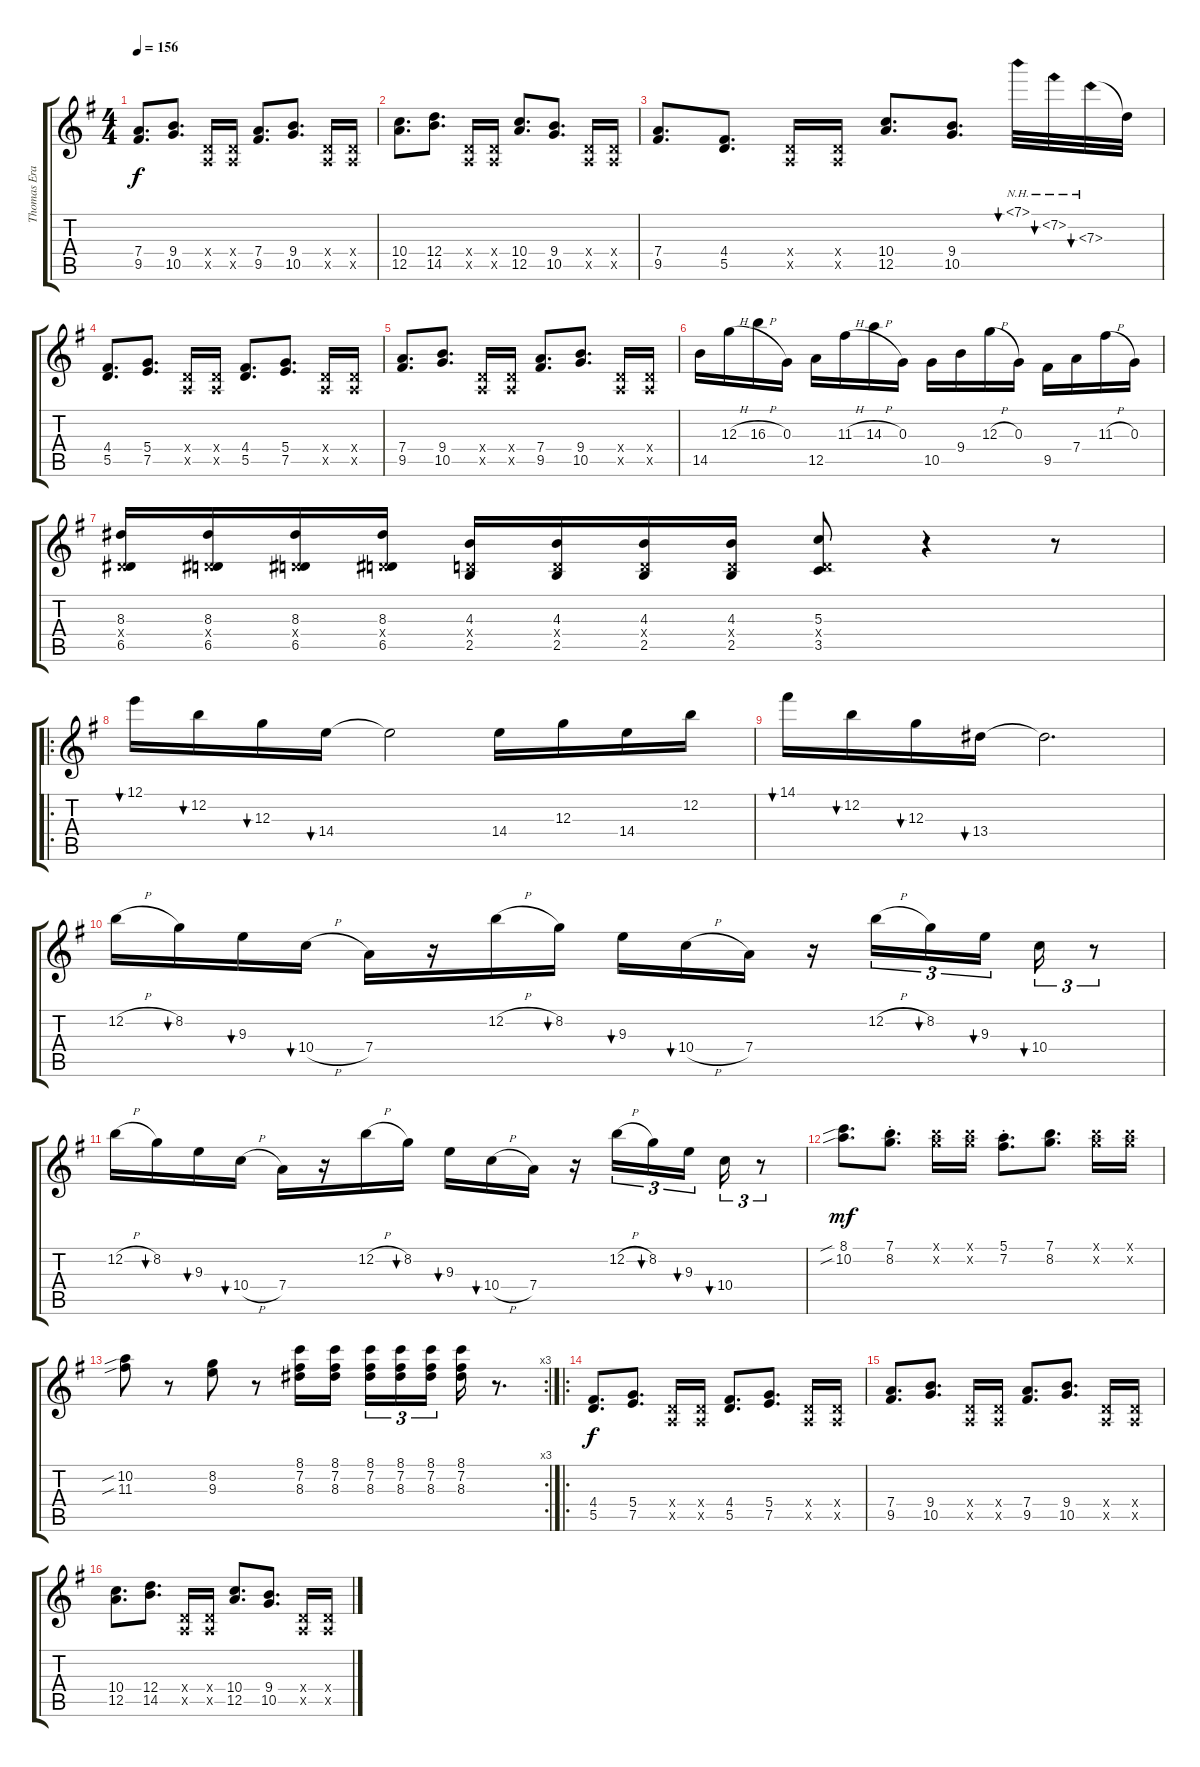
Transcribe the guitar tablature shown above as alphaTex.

\track ("Thomas Erak" "Thomas Era") {instrument overdrivenguitar}
\staff {score tabs}
\tuning (E4 B3 G3 D3 A2 E2) {hide}
\ts (4 4)
\tempo 156
\clef g2
\ks g
(7.4 9.5).8{d dy f} (9.4 10.5).8{d} (0.4{x} 0.5{x}).16 (0.4{x} 0.5{x}).16 (7.4 9.5).8{d} (9.4 10.5).8{d} (0.4{x} 0.5{x}).16 (0.4{x} 0.5{x}).16 |
(10.4 12.5).8{d} (12.4 14.5).8{d} (0.4{x} 0.5{x}).16 (0.4{x} 0.5{x}).16 (10.4 12.5).8{d} (9.4 10.5).8{d} (0.4{x} 0.5{x}).16 (0.4{x} 0.5{x}).16 |
(7.4 9.5).8{d} (4.4 5.5).8{d} (0.4{x} 0.5{x}).16 (0.4{x} 0.5{x}).16 (10.4 12.5).8{d} (9.4 10.5).8{d} 7.1{nh}.32{bu 480} 7.2{nh}.32{bu 480} 7.3{nh}.32{bu 480} 7.3{t}.32 |
(4.4 5.5).8{d} (5.4 7.5).8{d} (0.4{x} 0.5{x}).16 (0.4{x} 0.5{x}).16 (4.4 5.5).8{d} (5.4 7.5).8{d} (0.4{x} 0.5{x}).16 (0.4{x} 0.5{x}).16 |
(7.4 9.5).8{d} (9.4 10.5).8{d} (0.4{x} 0.5{x}).16 (0.4{x} 0.5{x}).16 (7.4 9.5).8{d} (9.4 10.5).8{d} (0.4{x} 0.5{x}).16 (0.4{x} 0.5{x}).16 |
14.5.16 12.3{h}.16 16.3{h}.16 0.3.16 12.5.16 11.3{h}.16 14.3{h}.16 0.3.16 10.5.16 9.4.16 12.3{h}.16 0.3.16 9.5.16 7.4.16 11.3{h}.16 0.3.16 |
(8.3 0.4{x} 6.5).16 (8.3 0.4{x} 6.5).16 (8.3 0.4{x} 6.5).16 (8.3 0.4{x} 6.5).16 (4.3 0.4{x} 2.5).16 (4.3 0.4{x} 2.5).16 (4.3 0.4{x} 2.5).16 (4.3 0.4{x} 2.5).16 (5.3 0.4{x} 3.5).8 r.4 r.8 |
\ro
12.1.16{bu 480} 12.2.16{bu 480} 12.3.16{bu 480} 14.4.16{bu 480} 14.4{t}.2 14.4.16 12.3.16 14.4.16 12.2.16 |
14.1.16{bu 480} 12.2.16{bu 480} 12.3.16{bu 480} 13.4.16{bu 480} 13.4{t}.2{d} |
12.2{h}.16 8.2.16{bu 480} 9.3.16{bu 480} 10.4{h}.16{bu 480} 7.4.16 r.16 12.2{h}.16 8.2.16{bu 480} 9.3.16{bu 480} 10.4{h}.16{bu 480} 7.4.16 r.16 12.2{h}.16{tu (3 2)} 8.2.16{tu (3 2) bu 480} 9.3.16{tu (3 2) bu 480 beam splitsecondary} 10.4.16{tu (3 2) bu 480} r.8{tu (3 2)} |
12.2{h}.16 8.2.16{bu 480} 9.3.16{bu 480} 10.4{h}.16{bu 480} 7.4.16 r.16 12.2{h}.16 8.2.16{bu 480} 9.3.16{bu 480} 10.4{h}.16{bu 480} 7.4.16 r.16 12.2{h}.16{tu (3 2)} 8.2.16{tu (3 2) bu 480} 9.3.16{tu (3 2) bu 480 beam splitsecondary} 10.4.16{tu (3 2) bu 480} r.8{tu (3 2)} |
(8.1{sib} 10.2{sib}).8{d dy mf} (7.1{st} 8.2{st}).8{d} (7.1{x} 8.2{x}).16 (7.1{x} 8.2{x}).16 (5.1{st} 7.2{st}).8{d} (7.1 8.2).8{d} (7.1{x} 8.2{x}).16 (7.1{x} 8.2{x}).16 |
\rc 3
(10.2{sib} 11.3{sib}).8 r.8 (8.2 9.3).8 r.8 (8.1 7.2 8.3).16 (8.1 7.2 8.3).16{beam splitsecondary} (8.1 7.2 8.3).16{tu (3 2)} (8.1 7.2 8.3).16{tu (3 2)} (8.1 7.2 8.3).16{tu (3 2)} (8.1 7.2 8.3).16 r.8{d} |
\ro
(4.4 5.5).8{d dy f} (5.4 7.5).8{d} (0.4{x} 0.5{x}).16 (0.4{x} 0.5{x}).16 (4.4 5.5).8{d} (5.4 7.5).8{d} (0.4{x} 0.5{x}).16 (0.4{x} 0.5{x}).16 |
(7.4 9.5).8{d} (9.4 10.5).8{d} (0.4{x} 0.5{x}).16 (0.4{x} 0.5{x}).16 (7.4 9.5).8{d} (9.4 10.5).8{d} (0.4{x} 0.5{x}).16 (0.4{x} 0.5{x}).16 |
(10.4 12.5).8{d} (12.4 14.5).8{d} (0.4{x} 0.5{x}).16 (0.4{x} 0.5{x}).16 (10.4 12.5).8{d} (9.4 10.5).8{d} (0.4{x} 0.5{x}).16 (0.4{x} 0.5{x}).16
